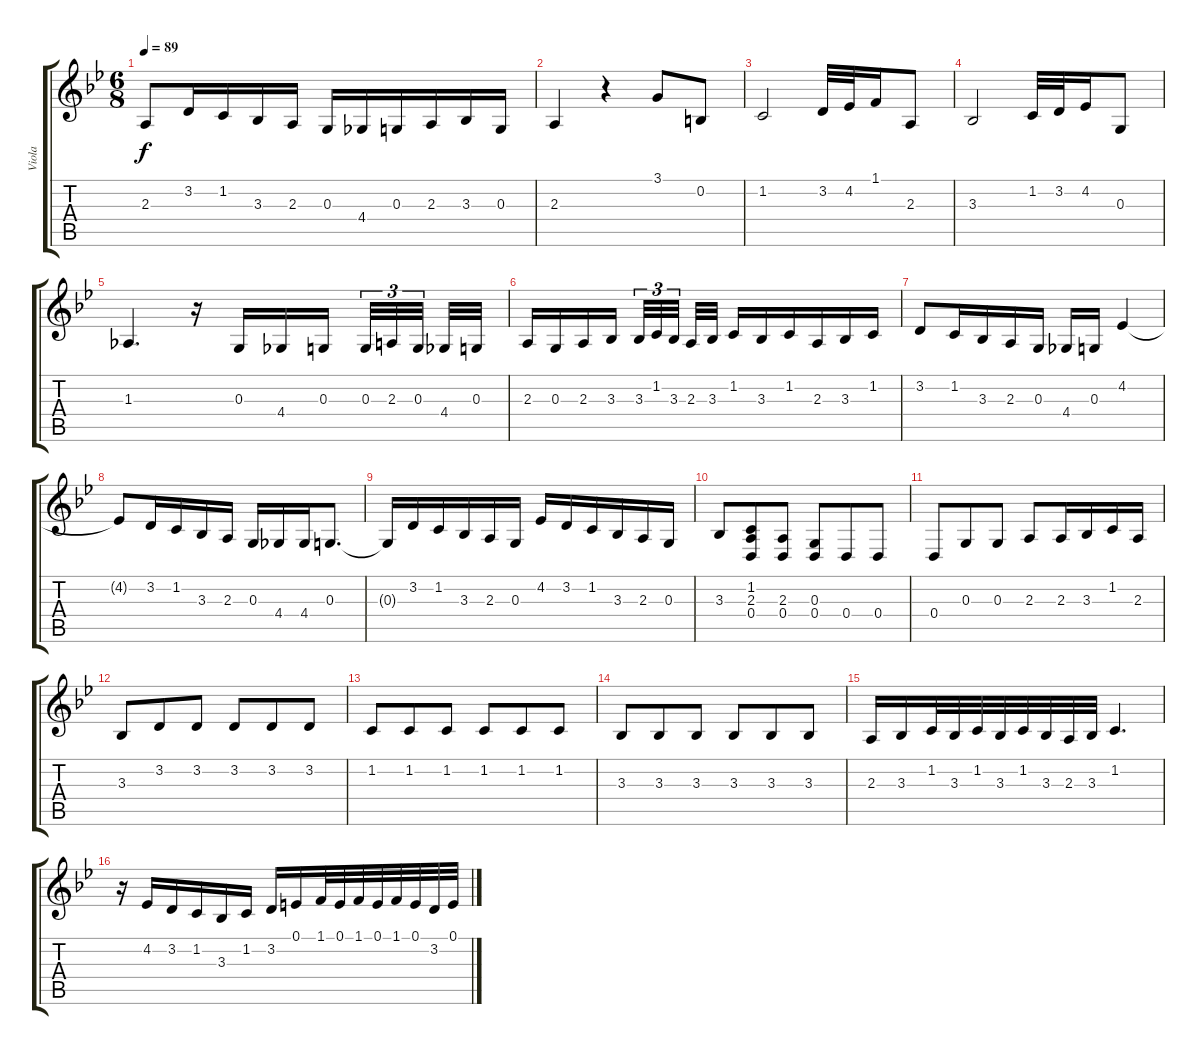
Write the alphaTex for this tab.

\track ("Viola" "Viola") {instrument viola}
\staff {score tabs}
\tuning (E4 B3 G3 D3 A2 E2) {hide}
\ts (6 8)
\tempo 89
\clef g2
\ks gminor
2.3.8{dy f} 3.2.16 1.2.16 3.3.16 2.3.16 0.3.16 4.4.16 0.3.16 2.3.16 3.3.16 0.3.16 |
2.3.4 r.4 3.1.8 0.2.8 |
1.2.2 3.2.32 4.2.32 1.1.16 2.3.8 |
3.3.2 1.2.32 3.2.32 4.2.16 0.3.8 |
1.3.4{d} r.16 0.3.16 4.4.16 0.3.16{beam splitsecondary} 0.3.32{tu (3 2)} 2.3.32{tu (3 2)} 0.3.32{tu (3 2) beam splitsecondary} 4.4.32 0.3.32 |
2.3.16 0.3.16 2.3.16 3.3.16{beam splitsecondary} 3.3.32{tu (3 2)} 1.2.32{tu (3 2)} 3.3.32{tu (3 2) beam splitsecondary} 2.3.32 3.3.32 1.2.16 3.3.16 1.2.16 2.3.16 3.3.16 1.2.16 |
3.2.8 1.2.16 3.3.16 2.3.16 0.3.16 4.4.16 0.3.16 4.2.4 |
4.2{t}.8 3.2.16 1.2.16 3.3.16 2.3.16 0.3.16 4.4.16 4.4.16 0.3.8{d} |
0.3{t}.16 3.2.16 1.2.16 3.3.16 2.3.16 0.3.16 4.2.16 3.2.16 1.2.16 3.3.16 2.3.16 0.3.16 |
3.3.8 (1.2 2.3 0.4).8 (2.3 0.4).8 (0.3 0.4).8 0.4.8 0.4.8 |
0.4.8 0.3.8 0.3.8 2.3.8 2.3.16 3.3.16 1.2.16 2.3.16 |
3.3.8 3.2.8 3.2.8 3.2.8 3.2.8 3.2.8 |
1.2.8 1.2.8 1.2.8 1.2.8 1.2.8 1.2.8 |
3.3.8 3.3.8 3.3.8 3.3.8 3.3.8 3.3.8 |
2.3.16 3.3.16 1.2.32 3.3.32 1.2.32 3.3.32 1.2.32 3.3.32 2.3.32 3.3.32 1.2.4{d} |
r.16 4.2.16 3.2.16 1.2.16 3.3.16 1.2.16 3.2.16 0.1.16 1.1.32 0.1.32 1.1.32 0.1.32 1.1.32 0.1.32 3.2.32 0.1.32
